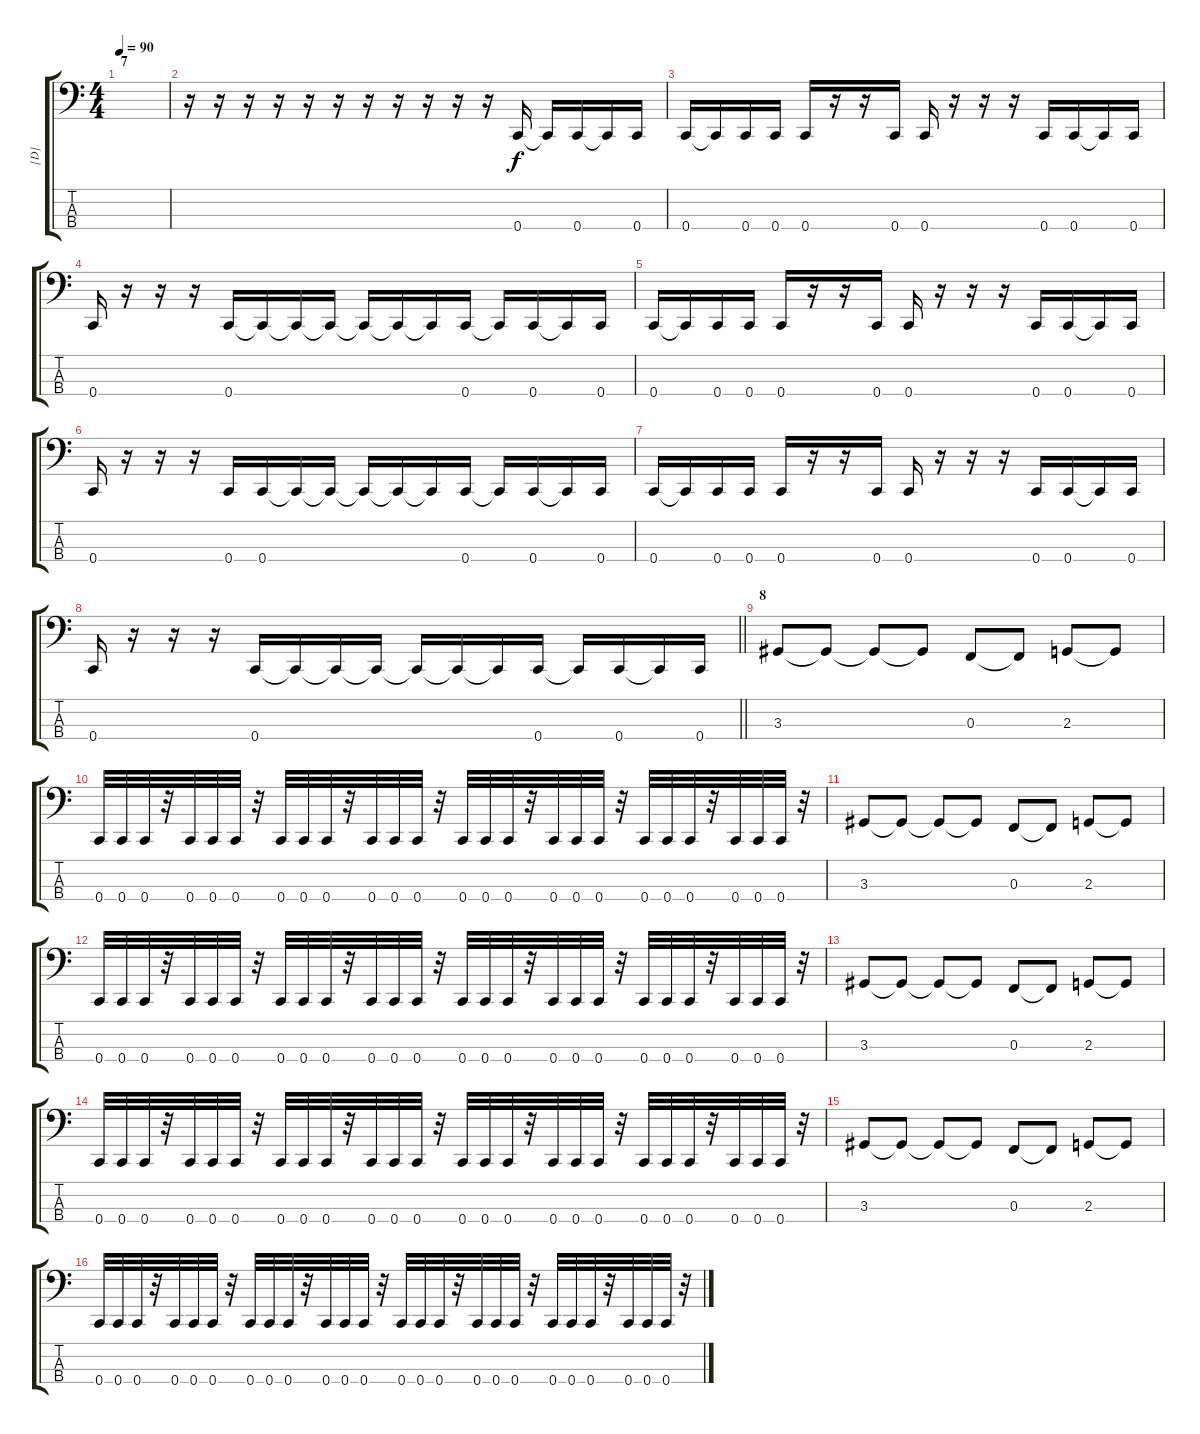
\track ("[D]" "[D]") {instrument electricbassfinger}
\staff {score tabs}
\tuning (Eb2 Bb1 F1 C1) {hide}
\ts (4 4)
\section ("" "7")
\tempo 90
\clef f4
\ks c
|
r.16 r.16 r.16 r.16 r.16 r.16 r.16 r.16 r.16 r.16 r.16 0.4.16 0.4{t}.16 0.4.16 0.4{t}.16 0.4.16 |
0.4.16 0.4{t}.16 0.4.16 0.4.16 0.4.16 r.16 r.16 0.4.16 0.4.16 r.16 r.16 r.16 0.4.16 0.4.16 0.4{t}.16 0.4.16 |
0.4.16 r.16 r.16 r.16 0.4.16 0.4{t}.16 0.4{t}.16 0.4{t}.16 0.4{t}.16 0.4{t}.16 0.4{t}.16 0.4.16 0.4{t}.16 0.4.16 0.4{t}.16 0.4.16 |
0.4.16 0.4{t}.16 0.4.16 0.4.16 0.4.16 r.16 r.16 0.4.16 0.4.16 r.16 r.16 r.16 0.4.16 0.4.16 0.4{t}.16 0.4.16 |
0.4.16 r.16 r.16 r.16 0.4.16 0.4.16 0.4{t}.16 0.4{t}.16 0.4{t}.16 0.4{t}.16 0.4{t}.16 0.4.16 0.4{t}.16 0.4.16 0.4{t}.16 0.4.16 |
0.4.16 0.4{t}.16 0.4.16 0.4.16 0.4.16 r.16 r.16 0.4.16 0.4.16 r.16 r.16 r.16 0.4.16 0.4.16 0.4{t}.16 0.4.16 |
\barLineRight lightlight
0.4.16 r.16 r.16 r.16 0.4.16 0.4{t}.16 0.4{t}.16 0.4{t}.16 0.4{t}.16 0.4{t}.16 0.4{t}.16 0.4.16 0.4{t}.16 0.4.16 0.4{t}.16 0.4.16 |
\section ("" "8")
3.3.8 3.3{t}.8 3.3{t}.8 3.3{t}.8 0.3.8 0.3{t}.8 2.3.8 2.3{t}.8 |
0.4.32 0.4.32 0.4.32 r.32 0.4.32 0.4.32 0.4.32 r.32 0.4.32 0.4.32 0.4.32 r.32 0.4.32 0.4.32 0.4.32 r.32 0.4.32 0.4.32 0.4.32 r.32 0.4.32 0.4.32 0.4.32 r.32 0.4.32 0.4.32 0.4.32 r.32 0.4.32 0.4.32 0.4.32 r.32 |
3.3.8 3.3{t}.8 3.3{t}.8 3.3{t}.8 0.3.8 0.3{t}.8 2.3.8 2.3{t}.8 |
0.4.32 0.4.32 0.4.32 r.32 0.4.32 0.4.32 0.4.32 r.32 0.4.32 0.4.32 0.4.32 r.32 0.4.32 0.4.32 0.4.32 r.32 0.4.32 0.4.32 0.4.32 r.32 0.4.32 0.4.32 0.4.32 r.32 0.4.32 0.4.32 0.4.32 r.32 0.4.32 0.4.32 0.4.32 r.32 |
3.3.8 3.3{t}.8 3.3{t}.8 3.3{t}.8 0.3.8 0.3{t}.8 2.3.8 2.3{t}.8 |
0.4.32 0.4.32 0.4.32 r.32 0.4.32 0.4.32 0.4.32 r.32 0.4.32 0.4.32 0.4.32 r.32 0.4.32 0.4.32 0.4.32 r.32 0.4.32 0.4.32 0.4.32 r.32 0.4.32 0.4.32 0.4.32 r.32 0.4.32 0.4.32 0.4.32 r.32 0.4.32 0.4.32 0.4.32 r.32 |
3.3.8 3.3{t}.8 3.3{t}.8 3.3{t}.8 0.3.8 0.3{t}.8 2.3.8 2.3{t}.8 |
0.4.32 0.4.32 0.4.32 r.32 0.4.32 0.4.32 0.4.32 r.32 0.4.32 0.4.32 0.4.32 r.32 0.4.32 0.4.32 0.4.32 r.32 0.4.32 0.4.32 0.4.32 r.32 0.4.32 0.4.32 0.4.32 r.32 0.4.32 0.4.32 0.4.32 r.32 0.4.32 0.4.32 0.4.32 r.32
